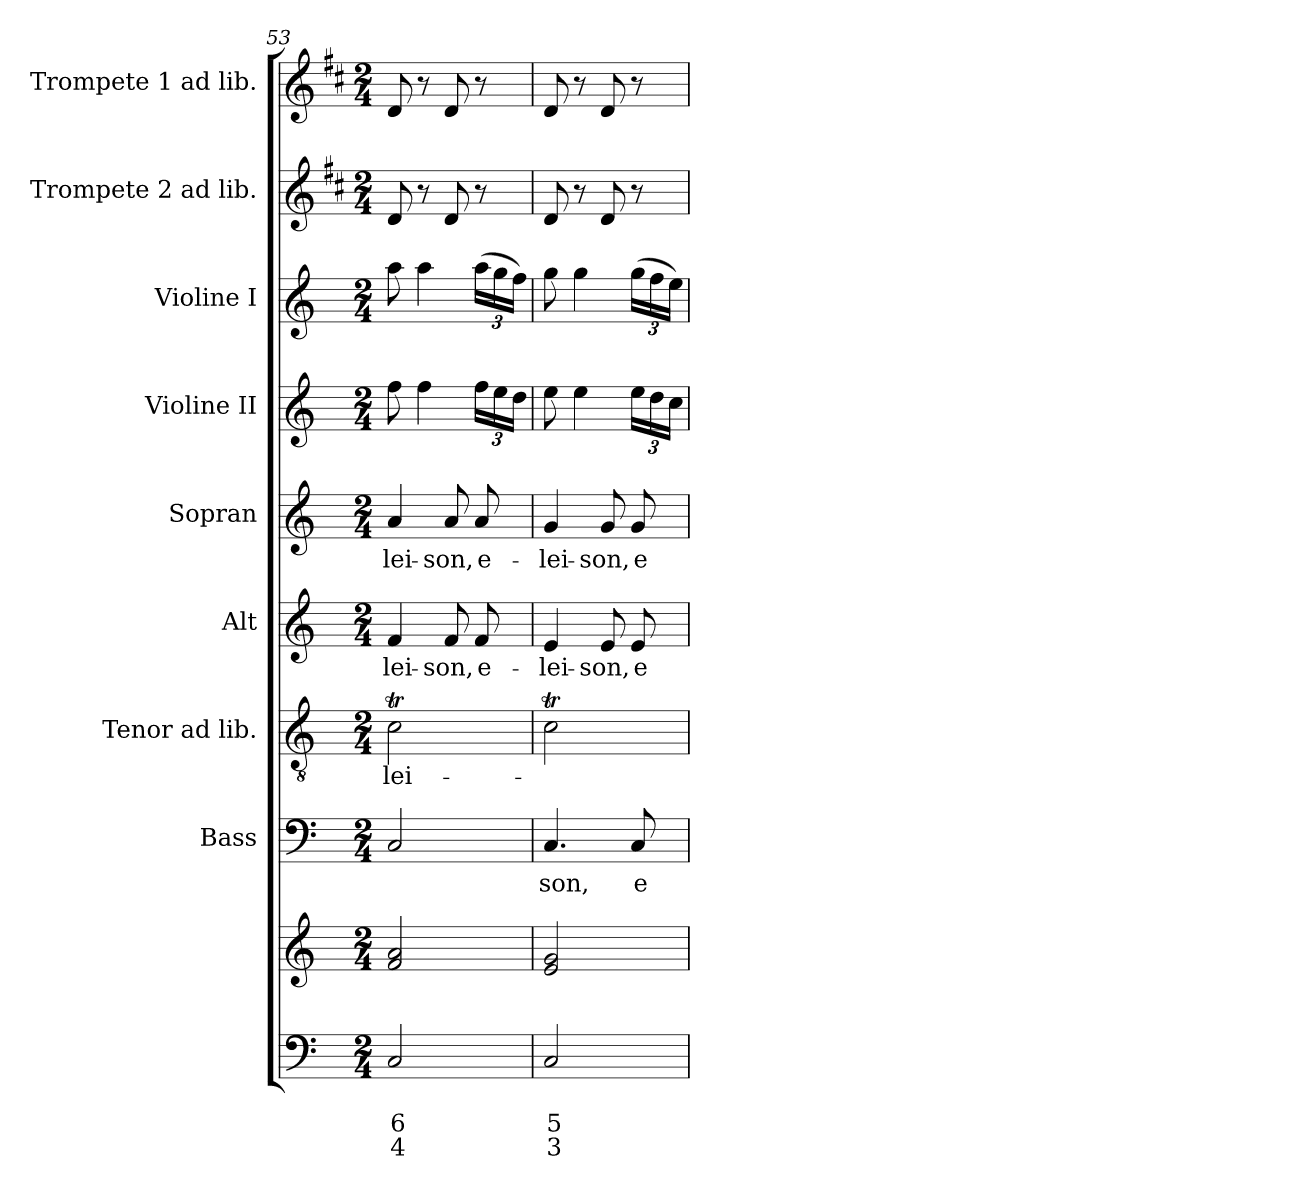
**kern	**text	**text	**text	**kern	**kern	**text	**kern	**text	**kern	**text	**kern	**text	**kern	**kern	**kern	**kern
*part9	*part9	*part9	*part9	*part9	*part8	*part8	*part7	*part7	*part6	*part6	*part5	*part5	*part4	*part3	*part2	*part1
*staff10	*staff10	*staff10	*staff10	*staff9	*staff8	*staff8	*staff7	*staff7	*staff6	*staff6	*staff5	*staff5	*staff4	*staff3	*staff2	*staff1
*	*	*	*	*	*I"Bass	*	*I"Tenor ad lib.	*	*I"Alt	*	*I"Sopran	*	*I"Violine II	*I"Violine I	*I"Trompete 2 ad lib.	*I"Trompete 1 ad lib.
*	*	*	*	*	*I'B.	*	*I'T.	*	*I'A.	*	*I'S.	*	*I'Vl. II	*I'Vl. I	*I'Trp. 2	*I'Trp. 1
*clefF4	*	*	*	*clefG2	*clefF4	*	*clefGv2	*	*clefG2	*	*clefG2	*	*clefG2	*clefG2	*clefG2	*clefG2
*	*	*	*	*	*	*	*	*	*	*	*	*	*	*	*ITrd1c2	*ITrd1c2
*k[]	*	*	*	*k[]	*k[]	*	*k[]	*	*k[]	*	*k[]	*	*k[]	*k[]	*k[]	*k[]
*C:	*	*	*	*C:	*C:	*	*C:	*	*C:	*	*C:	*	*C:	*C:	*C:	*C:
*M2/4	*	*	*	*M2/4	*M2/4	*	*M2/4	*	*M2/4	*	*M2/4	*	*M2/4	*M2/4	*M2/4	*M2/4
=53	=53	=53	=53	=53	=53	=53	=53	=53	=53	=53	=53	=53	=53	=53	=53	=53
!	!	!LO:LY:b	!LO:LY:b	!	!	!	!	!LO:LY:b	!	!LO:LY:b	!	!LO:LY:b	!	!	!	!
2C/	.	6	4	2f/ 2a/	2C/	.	2cT\	-lei-	4f/	-lei-	4a/	-lei-	8ff\	8aa\	8c/	8c/
.	.	.	.	.	.	.	.	.	.	.	.	.	4ff\	4aa\	8r	8r
!	!	!	!	!	!	!	!	!	!	!LO:LY:b	!	!LO:LY:b	!	!	!	!
.	.	.	.	.	.	.	.	.	8f/	-son,	8a/	-son,	.	.	8c/	8c/
!	!	!	!	!	!	!	!	!	!	!LO:LY:b	!	!LO:LY:b	!	!	!	!
.	.	.	.	.	.	.	.	.	8f/	e-	8a/	e-	24ff\LL	(>24aa\LL	8r	8r
.	.	.	.	.	.	.	.	.	.	.	.	.	24ee\	24gg\	.	.
.	.	.	.	.	.	.	.	.	.	.	.	.	24dd\JJ	24ff\JJ)	.	.
=54	=54	=54	=54	=54	=54	=54	=54	=54	=54	=54	=54	=54	=54	=54	=54	=54
!	!	!LO:LY:b	!LO:LY:b	!	!	!LO:LY:b	!	!	!	!LO:LY:b	!	!LO:LY:b	!	!	!	!
2C/	.	5	3	2e/ 2g/	4.C/	-son,	2cT\	.	4e/	-lei-	4g/	-lei-	8ee\	8gg\	8c/	8c/
.	.	.	.	.	.	.	.	.	.	.	.	.	4ee\	4gg\	8r	8r
!	!	!	!	!	!	!	!	!	!	!LO:LY:b	!	!LO:LY:b	!	!	!	!
.	.	.	.	.	.	.	.	.	8e/	-son,	8g/	-son,	.	.	8c/	8c/
!	!	!	!	!	!	!LO:LY:b	!	!	!	!LO:LY:b	!	!LO:LY:b	!	!	!	!
.	.	.	.	.	8C/	e-	.	.	8e/	e-	8g/	e-	24ee\LL	(>24gg\LL	8r	8r
.	.	.	.	.	.	.	.	.	.	.	.	.	24dd\	24ff\	.	.
.	.	.	.	.	.	.	.	.	.	.	.	.	24cc\JJ	24ee\JJ)	.	.
=	=	=	=	=	=	=	=	=	=	=	=	=	=	=	=	=
*-	*-	*-	*-	*-	*-	*-	*-	*-	*-	*-	*-	*-	*-	*-	*-	*-
